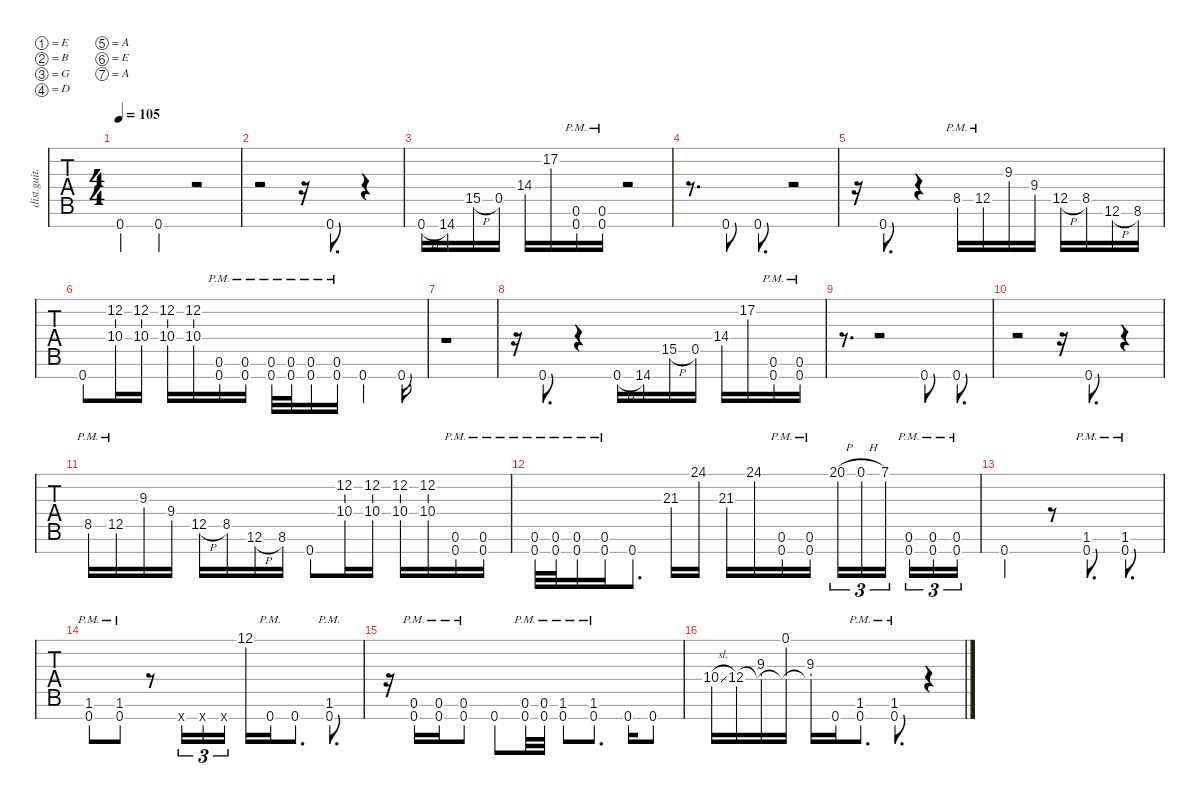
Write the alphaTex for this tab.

\defaultSystemsLayout 4
\hideDynamics
\bracketExtendMode nobrackets
\track ("Rhythm Guitar" "dist.guit.") {instrument distortionguitar}
\staff {tabs}
\tuning (E4 B3 G3 D3 A2 E2 A1)
\ts (4 4)
\beaming (8 2 2 2 2)
\tempo 105
\clef g2
\ks c
0.7.4{dy mf} 0.7.4 r.2 |
r.2 r.16 0.7.8{d} r.4 |
0.7{h}.16 14.7.16 15.5{h}.16 0.5.16 14.4.16 17.2.16 (0.6{pm} 0.7{pm}).16 (0.6{pm} 0.7{pm}).16 r.2 |
r.8{d} 0.7.8 0.7.8{d} r.2 |
r.16 0.7.8{d} r.4 8.5{pm}.16 12.5{pm}.16 9.3.16 9.4.16 12.5{h}.16 8.5.16 12.6{h}.16 8.6.16 |
0.7.8 (12.2 10.4).16 (12.2 10.4).16 (12.2 10.4).16 (12.2 10.4).16 (0.6{pm} 0.7{pm}).16 (0.6{pm} 0.7{pm}).16 (0.6{pm} 0.7{pm}).32 (0.6{pm} 0.7{pm}).32 (0.6{pm} 0.7{pm}).16 (0.6{pm} 0.7{pm}).16 0.7.4 0.7.16 |
r.1 |
r.16 0.7.8{d} r.4 0.7{h}.16 14.7.16 15.5{h}.16 0.5.16 14.4.16 17.2.16 (0.6{pm} 0.7{pm}).16 (0.6{pm} 0.7{pm}).16 |
r.8{d} r.2 0.7.8 0.7.8{d} |
r.2 r.16 0.7.8{d} r.4 |
8.5{pm}.16 12.5{pm}.16 9.3.16 9.4.16 12.5{h}.16 8.5.16 12.6{h}.16 8.6.16 0.7.8 (12.2 10.4).16 (12.2 10.4).16 (12.2 10.4).16 (12.2 10.4).16 (0.6{pm} 0.7{pm}).16 (0.6{pm} 0.7{pm}).16 |
(0.6{pm} 0.7{pm}).32 (0.6{pm} 0.7{pm}).32 (0.6{pm} 0.7{pm}).16 (0.6{pm} 0.7{pm}).16 0.7.8{d} 21.3.16 24.1.16 21.3.16 24.1.16 (0.6{pm} 0.7{pm}).16 (0.6{pm} 0.7{pm}).16 20.1{h}.16{tu (3 2)} 0.1{h}.16{tu (3 2)} 7.1.16{tu (3 2)} (0.6{pm} 0.7{pm}).16{tu (3 2)} (0.6{pm} 0.7{pm}).16{tu (3 2)} (0.6{pm} 0.7{pm}).16{tu (3 2)} |
0.7.2 r.8 (1.6{pm} 0.7{pm}).8{d} (1.6{pm} 0.7{pm}).8{d} |
(1.6{pm} 0.7{pm}).8 (1.6{pm} 0.7{pm}).8 r.8 0.7{x}.16{tu (3 2)} 0.7{x}.16{tu (3 2)} 0.7{x}.16{tu (3 2)} 12.1.16 0.7{pm}.16 0.7.8{d} (1.6{pm} 0.7{pm}).8{d} |
r.16 (0.6{pm} 0.7{pm}).16 (0.6{pm} 0.7{pm}).16 (0.6{pm} 0.7{pm}).8 0.7.8 (0.6{pm} 0.7{pm}).32 (0.6{pm} 0.7{pm}).32 (1.6{pm} 0.7{pm}).8 (1.6{pm} 0.7{pm}).8{d} 0.7.16 0.7.8 |
10.4{sl}.16 12.4.16 (9.3 12.4{t}).16 (0.1 12.4{t}).16 (9.3 12.4{t}).16 0.7.16 (1.6{pm} 0.7{pm}).8{d} (1.6{pm} 0.7{pm}).8{d} r.4
